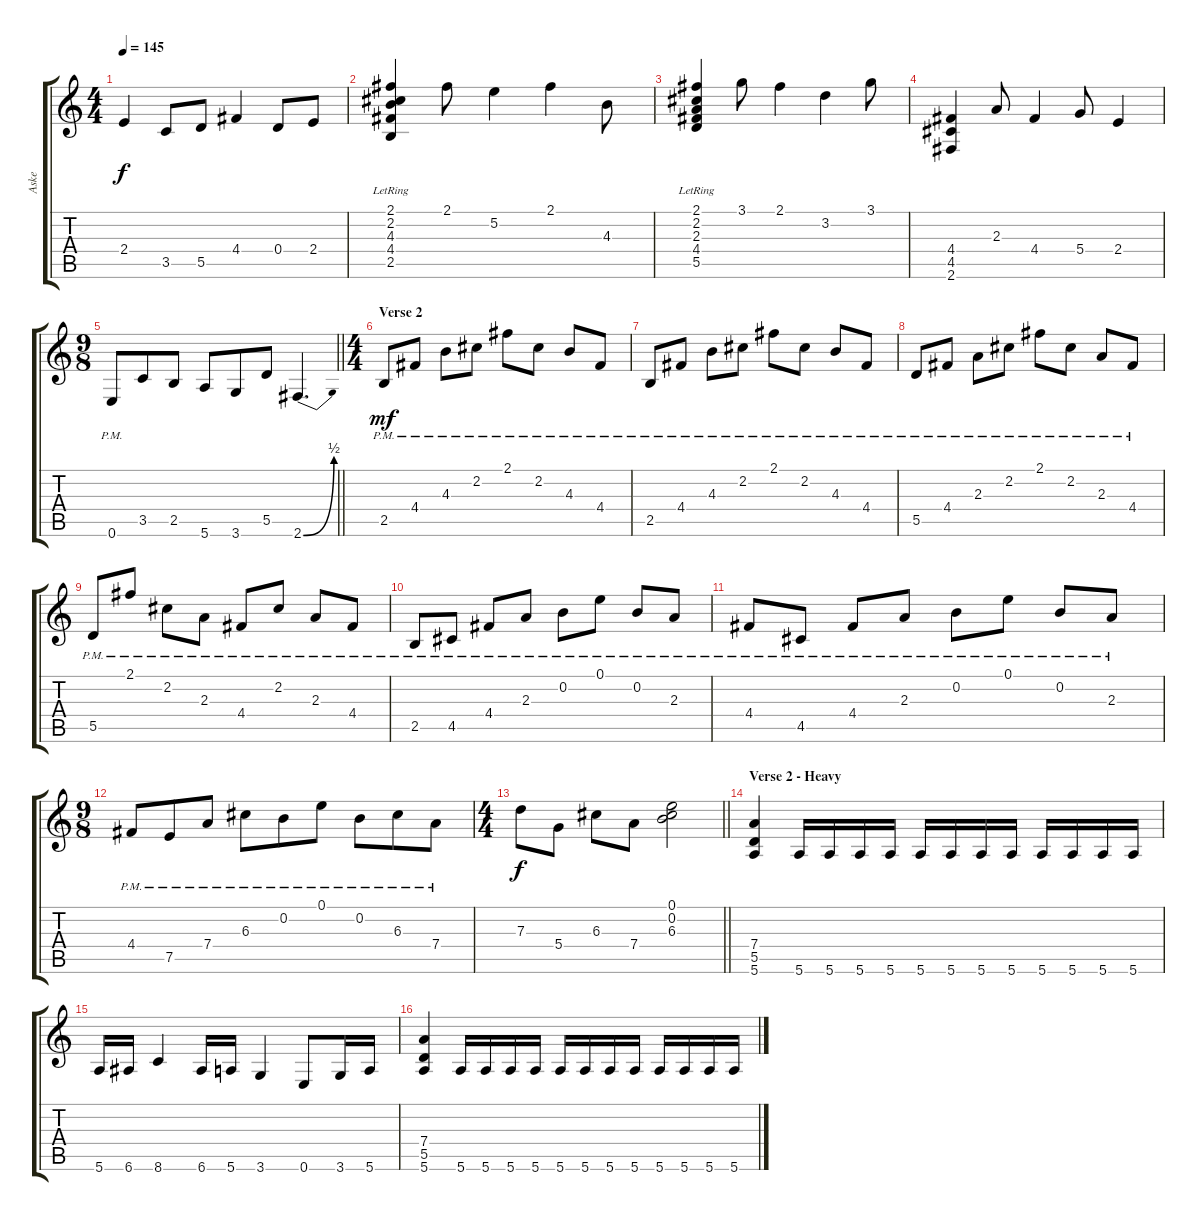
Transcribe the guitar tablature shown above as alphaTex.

\track ("Aske" "Aske") {instrument acousticguitarsteel}
\staff {score tabs}
\tuning (E4 B3 G3 D3 A2 E2) {hide}
\ts (4 4)
\tempo 145
\clef g2
\ks c
2.4.4{dy f} 3.5.8 5.5.8 4.4.4 0.4.8 2.4.8 |
(2.1 2.2{lr} 4.3 4.4 2.5).4{instrument distortionguitar} 2.1.8 5.2.4 2.1.4 4.3.8 |
(2.1{lr} 2.2{lr} 2.3{lr} 4.4{lr} 5.5{lr}).4 3.1.8 2.1.4 3.2.4 3.1.8 |
(4.4 4.5 2.6).4 2.3.8 4.4.4 5.4.8 2.4.4 |
\ts (9 8)
\barLineRight lightlight
0.6{pm}.8 3.5.8 2.5.8 5.6.8 3.6.8 5.5.8 2.6{be (bend 0 0 60 2)}.4{d} |
\ts (4 4)
\section ("" "Verse 2")
2.5{pm}.8{dy mf} 4.4{pm}.8 4.3{pm}.8 2.2{pm}.8 2.1{pm}.8 2.2{pm}.8 4.3{pm}.8 4.4{pm}.8 |
2.5{pm}.8 4.4{pm}.8 4.3{pm}.8 2.2{pm}.8 2.1{pm}.8 2.2{pm}.8 4.3{pm}.8 4.4{pm}.8 |
5.5{pm}.8 4.4{pm}.8 2.3{pm}.8 2.2{pm}.8 2.1{pm}.8 2.2{pm}.8 2.3{pm}.8 4.4{pm}.8 |
5.5{pm}.8 2.1{pm}.8 2.2{pm}.8 2.3{pm}.8 4.4{pm}.8 2.2{pm}.8 2.3{pm}.8 4.4{pm}.8 |
2.5{pm}.8 4.5{pm}.8 4.4{pm}.8 2.3{pm}.8 0.2{pm}.8 0.1{pm}.8 0.2{pm}.8 2.3{pm}.8 |
4.4{pm}.8 4.5{pm}.8 4.4{pm}.8 2.3{pm}.8 0.2{pm}.8 0.1{pm}.8 0.2{pm}.8 2.3{pm}.8 |
\ts (9 8)
4.4{pm}.8 7.5{pm}.8 7.4{pm}.8 6.3{pm}.8 0.2{pm}.8 0.1{pm}.8 0.2{pm}.8 6.3{pm}.8 7.4{pm}.8 |
\ts (4 4)
\barLineRight lightlight
7.3.8{dy f} 5.4.8 6.3.8 7.4.8 (0.1 0.2 6.3).2 |
\section ("" "Verse 2 - Heavy")
(7.4 5.5 5.6).4 5.6.16 5.6.16 5.6.16 5.6.16 5.6.16 5.6.16 5.6.16 5.6.16 5.6.16 5.6.16 5.6.16 5.6.16 |
5.6.16 6.6.16 8.6.4 6.6.16 5.6.16 3.6.4 0.6.8 3.6.16 5.6.16 |
(7.4 5.5 5.6).4 5.6.16 5.6.16 5.6.16 5.6.16 5.6.16 5.6.16 5.6.16 5.6.16 5.6.16 5.6.16 5.6.16 5.6.16
